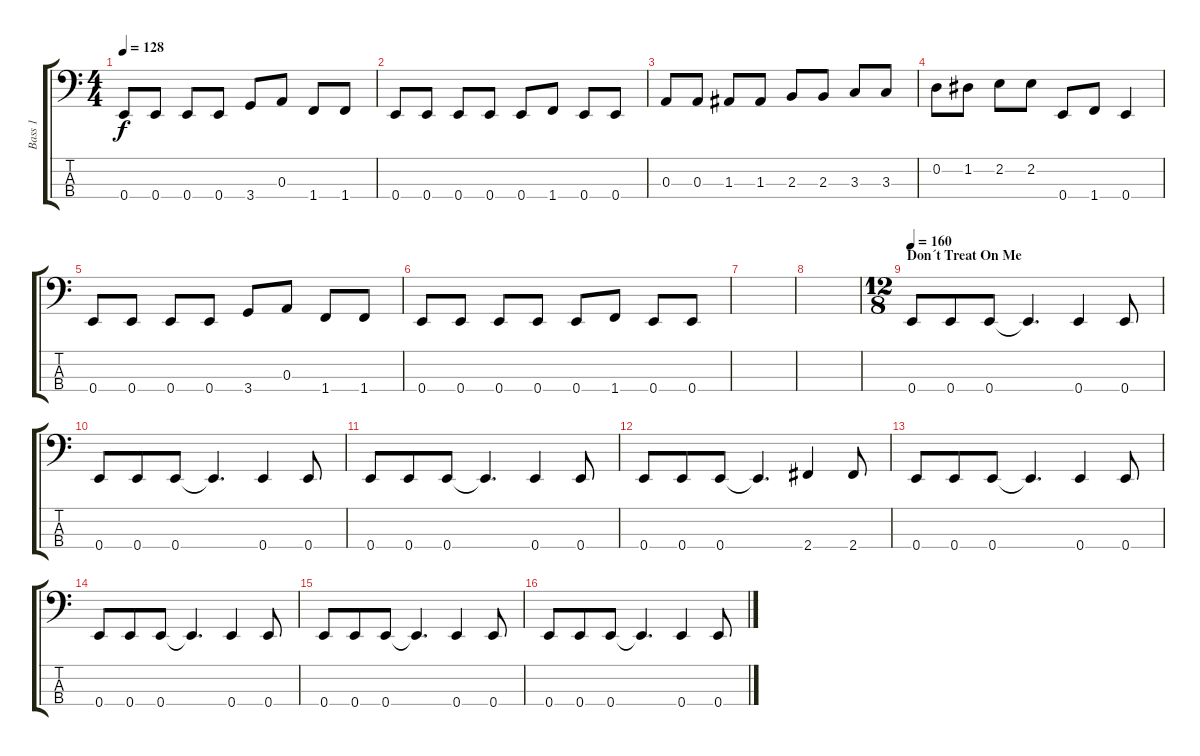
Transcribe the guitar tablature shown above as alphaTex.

\track ("Bass 1" "Bass 1") {instrument electricbasspick}
\staff {score tabs}
\tuning (G2 D2 A1 E1) {hide}
\ts (4 4)
\tempo 128
\clef f4
\ks c
0.4.8{dy f} 0.4.8 0.4.8 0.4.8 3.4.8 0.3.8 1.4.8 1.4.8 |
0.4.8 0.4.8 0.4.8 0.4.8 0.4.8 1.4.8 0.4.8 0.4.8 |
0.3.8 0.3.8 1.3.8 1.3.8 2.3.8 2.3.8 3.3.8 3.3.8 |
0.2.8 1.2.8 2.2.8 2.2.8 0.4.8 1.4.8 0.4.4 |
0.4.8 0.4.8 0.4.8 0.4.8 3.4.8 0.3.8 1.4.8 1.4.8 |
0.4.8 0.4.8 0.4.8 0.4.8 0.4.8 1.4.8 0.4.8 0.4.8 |
|
|
\ts (12 8)
\section ("" "Don´t Treat On Me")
\tempo 160
0.4.8 0.4.8 0.4.8 0.4{t}.4{d} 0.4.4 0.4.8 |
0.4.8 0.4.8 0.4.8 0.4{t}.4{d} 0.4.4 0.4.8 |
0.4.8 0.4.8 0.4.8 0.4{t}.4{d} 0.4.4 0.4.8 |
0.4.8 0.4.8 0.4.8 0.4{t}.4{d} 2.4.4 2.4.8 |
0.4.8 0.4.8 0.4.8 0.4{t}.4{d} 0.4.4 0.4.8 |
0.4.8 0.4.8 0.4.8 0.4{t}.4{d} 0.4.4 0.4.8 |
0.4.8 0.4.8 0.4.8 0.4{t}.4{d} 0.4.4 0.4.8 |
0.4.8 0.4.8 0.4.8 0.4{t}.4{d} 0.4.4 0.4.8
